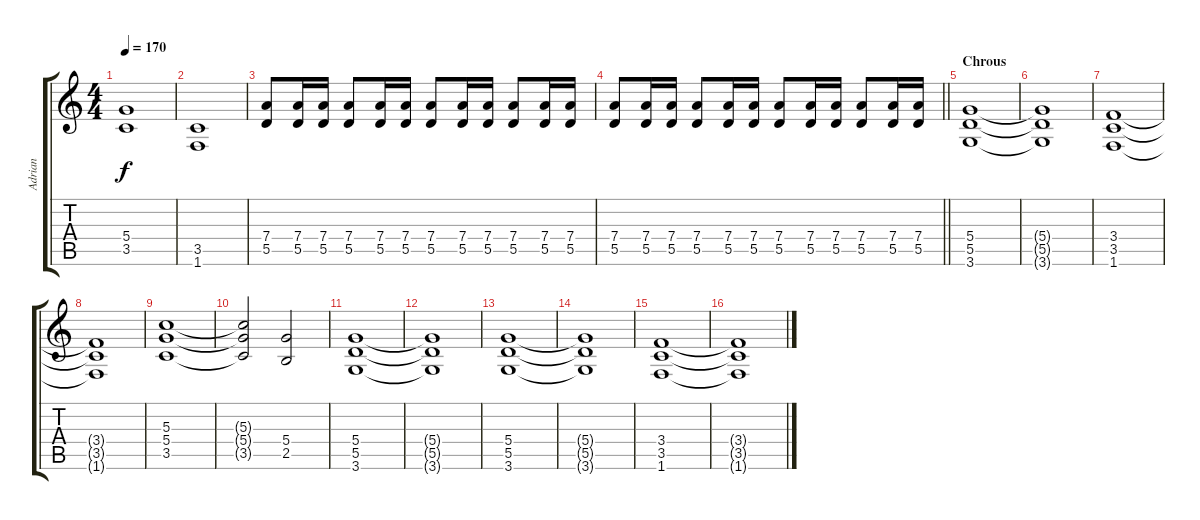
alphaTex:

\track ("Adrian" "Adrian") {instrument distortionguitar}
\staff {score tabs}
\tuning (E4 B3 G3 D3 A2 E2) {hide}
\ts (4 4)
\tempo 170
\clef g2
\ks c
(5.4 3.5).1{dy f} |
(3.5 1.6).1 |
(7.4 5.5).8 (7.4 5.5).16 (7.4 5.5).16 (7.4 5.5).8 (7.4 5.5).16 (7.4 5.5).16 (7.4 5.5).8 (7.4 5.5).16 (7.4 5.5).16 (7.4 5.5).8 (7.4 5.5).16 (7.4 5.5).16 |
\barLineRight lightlight
(7.4 5.5).8 (7.4 5.5).16 (7.4 5.5).16 (7.4 5.5).8 (7.4 5.5).16 (7.4 5.5).16 (7.4 5.5).8 (7.4 5.5).16 (7.4 5.5).16 (7.4 5.5).8 (7.4 5.5).16 (7.4 5.5).16 |
\section ("" "Chrous")
(5.4 5.5 3.6).1 |
(5.4{t} 5.5{t} 3.6{t}).1 |
(3.4 3.5 1.6).1 |
(3.4{t} 3.5{t} 1.6{t}).1 |
(5.3 5.4 3.5).1 |
(5.3{t} 5.4{t} 3.5{t}).2 (5.4 2.5).2 |
(5.4 5.5 3.6).1 |
(5.4{t} 5.5{t} 3.6{t}).1 |
(5.4 5.5 3.6).1 |
(5.4{t} 5.5{t} 3.6{t}).1 |
(3.4 3.5 1.6).1 |
(3.4{t} 3.5{t} 1.6{t}).1
